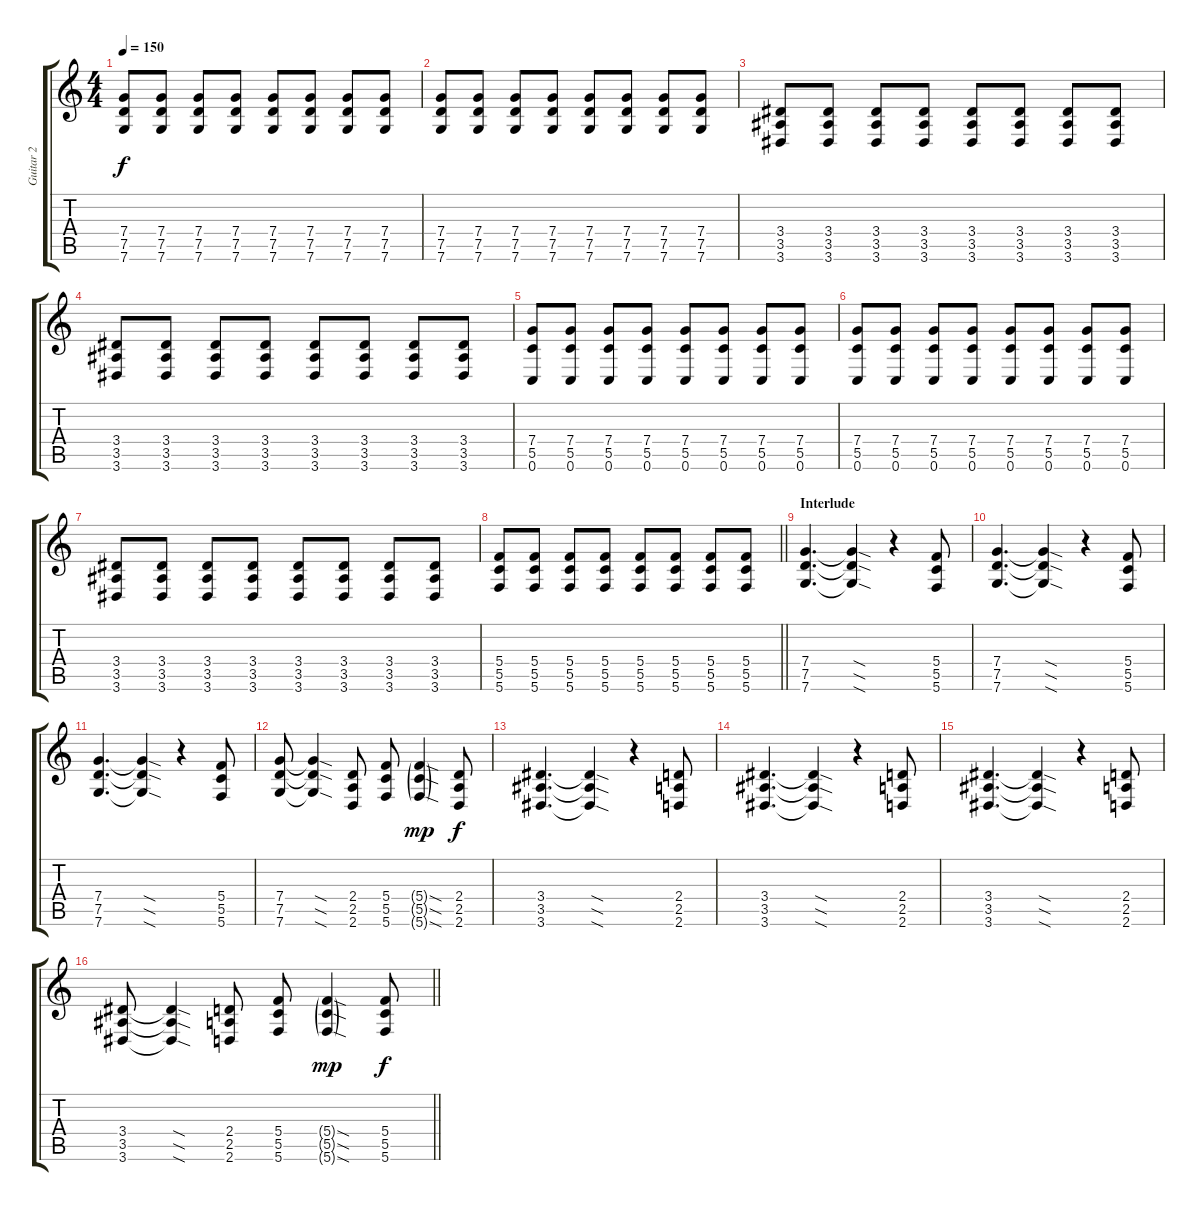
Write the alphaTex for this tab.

\track ("Guitar 2" "Guitar 2") {instrument distortionguitar}
\staff {score tabs}
\tuning (D4 A3 F3 C3 G2 C2) {hide}
\ts (4 4)
\tempo 150
\clef g2
\ks c
(7.4 7.5 7.6).8{dy f} (7.4 7.5 7.6).8 (7.4 7.5 7.6).8 (7.4 7.5 7.6).8 (7.4 7.5 7.6).8 (7.4 7.5 7.6).8 (7.4 7.5 7.6).8 (7.4 7.5 7.6).8 |
(7.4 7.5 7.6).8 (7.4 7.5 7.6).8 (7.4 7.5 7.6).8 (7.4 7.5 7.6).8 (7.4 7.5 7.6).8 (7.4 7.5 7.6).8 (7.4 7.5 7.6).8 (7.4 7.5 7.6).8 |
(3.4 3.5 3.6).8 (3.4 3.5 3.6).8 (3.4 3.5 3.6).8 (3.4 3.5 3.6).8 (3.4 3.5 3.6).8 (3.4 3.5 3.6).8 (3.4 3.5 3.6).8 (3.4 3.5 3.6).8 |
(3.4 3.5 3.6).8 (3.4 3.5 3.6).8 (3.4 3.5 3.6).8 (3.4 3.5 3.6).8 (3.4 3.5 3.6).8 (3.4 3.5 3.6).8 (3.4 3.5 3.6).8 (3.4 3.5 3.6).8 |
(7.4 5.5 0.6).8 (7.4 5.5 0.6).8 (7.4 5.5 0.6).8 (7.4 5.5 0.6).8 (7.4 5.5 0.6).8 (7.4 5.5 0.6).8 (7.4 5.5 0.6).8 (7.4 5.5 0.6).8 |
(7.4 5.5 0.6).8 (7.4 5.5 0.6).8 (7.4 5.5 0.6).8 (7.4 5.5 0.6).8 (7.4 5.5 0.6).8 (7.4 5.5 0.6).8 (7.4 5.5 0.6).8 (7.4 5.5 0.6).8 |
(3.4 3.5 3.6).8 (3.4 3.5 3.6).8 (3.4 3.5 3.6).8 (3.4 3.5 3.6).8 (3.4 3.5 3.6).8 (3.4 3.5 3.6).8 (3.4 3.5 3.6).8 (3.4 3.5 3.6).8 |
\barLineRight lightlight
(5.4 5.5 5.6).8 (5.4 5.5 5.6).8 (5.4 5.5 5.6).8 (5.4 5.5 5.6).8 (5.4 5.5 5.6).8 (5.4 5.5 5.6).8 (5.4 5.5 5.6).8 (5.4 5.5 5.6).8 |
\section ("" "Interlude")
(7.4 7.5 7.6).4{d} (7.4{sod t} 7.5{sod t} 7.6{sod t}).4 r.4 (5.4 5.5 5.6).8 |
(7.4 7.5 7.6).4{d} (7.4{sod t} 7.5{sod t} 7.6{sod t}).4 r.4 (5.4 5.5 5.6).8 |
(7.4 7.5 7.6).4{d} (7.4{sod t} 7.5{sod t} 7.6{sod t}).4 r.4 (5.4 5.5 5.6).8 |
(7.4 7.5 7.6).8 (7.4{sod t} 7.5{sod t} 7.6{sod t}).4 (2.4 2.5 2.6).8 (5.4 5.5 5.6).8 (5.4{sod g} 5.5{sod g} 5.6{sod g}).4{dy mp} (2.4 2.5 2.6).8{dy f} |
(3.4 3.5 3.6).4{d} (3.4{sod t} 3.5{sod t} 3.6{sod t}).4 r.4 (2.4 2.5 2.6).8 |
(3.4 3.5 3.6).4{d} (3.4{sod t} 3.5{sod t} 3.6{sod t}).4 r.4 (2.4 2.5 2.6).8 |
(3.4 3.5 3.6).4{d} (3.4{sod t} 3.5{sod t} 3.6{sod t}).4 r.4 (2.4 2.5 2.6).8 |
\barLineRight lightlight
(3.4 3.5 3.6).8 (3.4{sod t} 3.5{sod t} 3.6{sod t}).4 (2.4 2.5 2.6).8 (5.4 5.5 5.6).8 (5.4{sod g} 5.5{sod g} 5.6{sod g}).4{dy mp} (5.4 5.5 5.6).8{dy f}
